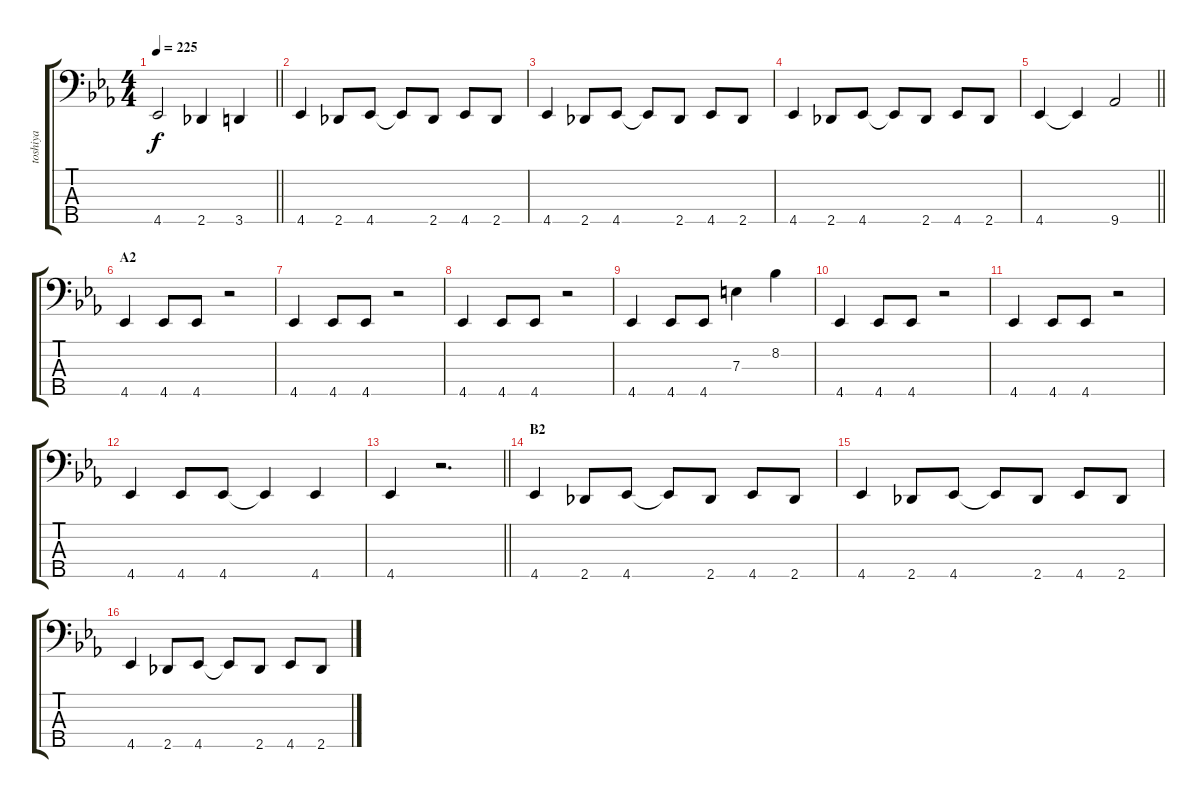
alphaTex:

\track ("toshiya" "toshiya") {instrument slapbass2}
\staff {score tabs}
\tuning (G2 D2 A1 E1 B0) {hide}
\ts (4 4)
\tempo 225
\clef f4
\barLineRight lightlight
\ks eb
4.5.2{dy f} 2.5.4 3.5.4 |
4.5.4 2.5.8 4.5.8 4.5{t}.8 2.5.8 4.5.8 2.5.8 |
4.5.4 2.5.8 4.5.8 4.5{t}.8 2.5.8 4.5.8 2.5.8 |
4.5.4 2.5.8 4.5.8 4.5{t}.8 2.5.8 4.5.8 2.5.8 |
\barLineRight lightlight
4.5.4 4.5{t}.4 9.5.2 |
\section ("" "A2")
4.5.4 4.5.8 4.5.8 r.2 |
4.5.4 4.5.8 4.5.8 r.2 |
4.5.4 4.5.8 4.5.8 r.2 |
4.5.4 4.5.8 4.5.8 7.3.4 8.2.4 |
4.5.4 4.5.8 4.5.8 r.2 |
4.5.4 4.5.8 4.5.8 r.2 |
4.5.4 4.5.8 4.5.8 4.5{t}.4 4.5.4 |
\barLineRight lightlight
4.5.4 r.2{d} |
\section ("" "B2")
4.5.4 2.5.8 4.5.8 4.5{t}.8 2.5.8 4.5.8 2.5.8 |
4.5.4 2.5.8 4.5.8 4.5{t}.8 2.5.8 4.5.8 2.5.8 |
4.5.4 2.5.8 4.5.8 4.5{t}.8 2.5.8 4.5.8 2.5.8
